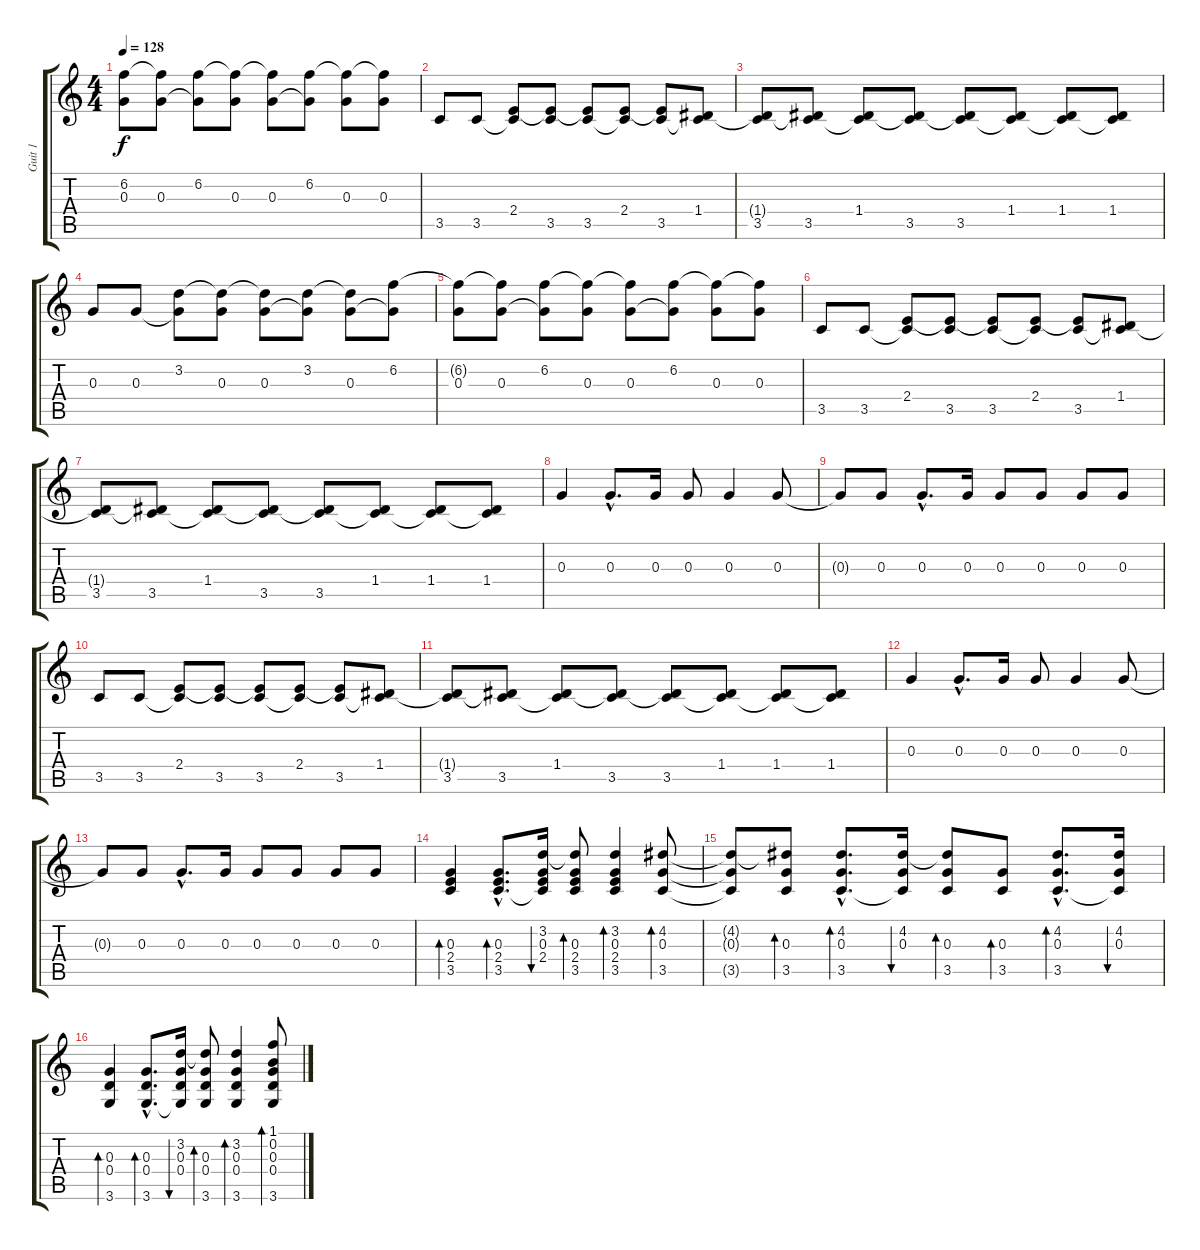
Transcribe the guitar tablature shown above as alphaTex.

\track ("Guit 1" "Guit 1") {instrument electricguitarjazz}
\staff {score tabs}
\tuning (E4 B3 G3 D3 A2 E2) {hide}
\ts (4 4)
\tempo 128
\clef g2
\ks c
(6.2{t} 0.3).8{dy f} (6.2{t} 0.3).8 (6.2 0.3{t}).8 (6.2{t} 0.3).8 (6.2{t} 0.3).8 (6.2 0.3{t}).8 (6.2{t} 0.3).8 (6.2{t} 0.3).8 |
\section ("" "")
3.5.8 3.5.8 (2.4 3.5{t}).8 (2.4{t} 3.5).8 (2.4{t} 3.5).8 (2.4 3.5{t}).8 (2.4{t} 3.5).8 (1.4 3.5{t}).8 |
(1.4{t} 3.5).8 (1.4{t} 3.5).8 (1.4 3.5{t}).8 (1.4{t} 3.5).8 (1.4{t} 3.5).8 (1.4 3.5{t}).8 (1.4 3.5{t}).8 (1.4 3.5{t}).8 |
0.3.8 0.3.8 (3.2 0.3{t}).8 (3.2{t} 0.3).8 (3.2{t} 0.3).8 (3.2 0.3{t}).8 (3.2{t} 0.3).8 (6.2 0.3{t}).8 |
(6.2{t} 0.3).8 (6.2{t} 0.3).8 (6.2 0.3{t}).8 (6.2{t} 0.3).8 (6.2{t} 0.3).8 (6.2 0.3{t}).8 (6.2{t} 0.3).8 (6.2{t} 0.3).8 |
3.5.8 3.5.8 (2.4 3.5{t}).8 (2.4{t} 3.5).8 (2.4{t} 3.5).8 (2.4 3.5{t}).8 (2.4{t} 3.5).8 (1.4 3.5{t}).8 |
(1.4{t} 3.5).8 (1.4{t} 3.5).8 (1.4 3.5{t}).8 (1.4{t} 3.5).8 (1.4{t} 3.5).8 (1.4 3.5{t}).8 (1.4 3.5{t}).8 (1.4 3.5{t}).8 |
0.3.4 0.3{hac}.8{d} 0.3.16 0.3.8 0.3.4 0.3.8 |
0.3{t}.8 0.3.8 0.3{hac}.8{d} 0.3.16 0.3.8 0.3.8 0.3.8 0.3.8 |
3.5.8 3.5.8 (2.4 3.5{t}).8 (2.4{t} 3.5).8 (2.4{t} 3.5).8 (2.4 3.5{t}).8 (2.4{t} 3.5).8 (1.4 3.5{t}).8 |
(1.4{t} 3.5).8 (1.4{t} 3.5).8 (1.4 3.5{t}).8 (1.4{t} 3.5).8 (1.4{t} 3.5).8 (1.4 3.5{t}).8 (1.4 3.5{t}).8 (1.4 3.5{t}).8 |
0.3.4 0.3{hac}.8{d} 0.3.16 0.3.8 0.3.4 0.3.8 |
0.3{t}.8 0.3.8 0.3{hac}.8{d} 0.3.16 0.3.8 0.3.8 0.3.8 0.3.8 |
\section ("" "")
(0.3 2.4 3.5).4{bd 60} (0.3{hac} 2.4{hac} 3.5{hac}).8{d bd 60} (3.2 0.3 2.4 3.5{t}).16{bu 60} (3.2{t} 0.3 2.4 3.5).8{bd 60} (3.2 0.3 2.4 3.5).4{bd 60} (4.2 0.3 3.5).8{bd 60} |
(4.2{t} 0.3{t} 3.5{t}).8 (4.2{t} 0.3 3.5).8{bd 60} (4.2{hac} 0.3{hac} 3.5{hac}).8{d bd 60} (4.2 0.3 3.5{t}).16{bu 60} (4.2{t} 0.3 3.5).8{bd 60} (0.3 3.5).8{bd 60} (4.2{hac} 0.3{hac} 3.5{hac}).8{d bd 60} (4.2 0.3 3.5{t}).16{bu 60} |
(0.3 0.4 3.6).4{bd 60} (0.3{hac} 0.4{hac} 3.6{hac}).8{d bd 60} (3.2 0.3 0.4 3.6{t}).16{bu 60} (3.2{t} 0.3 0.4 3.6).8{bd 60} (3.2 0.3 0.4 3.6).4{bd 60} (1.1 0.2 0.3 0.4 3.6).8{bd 60}
